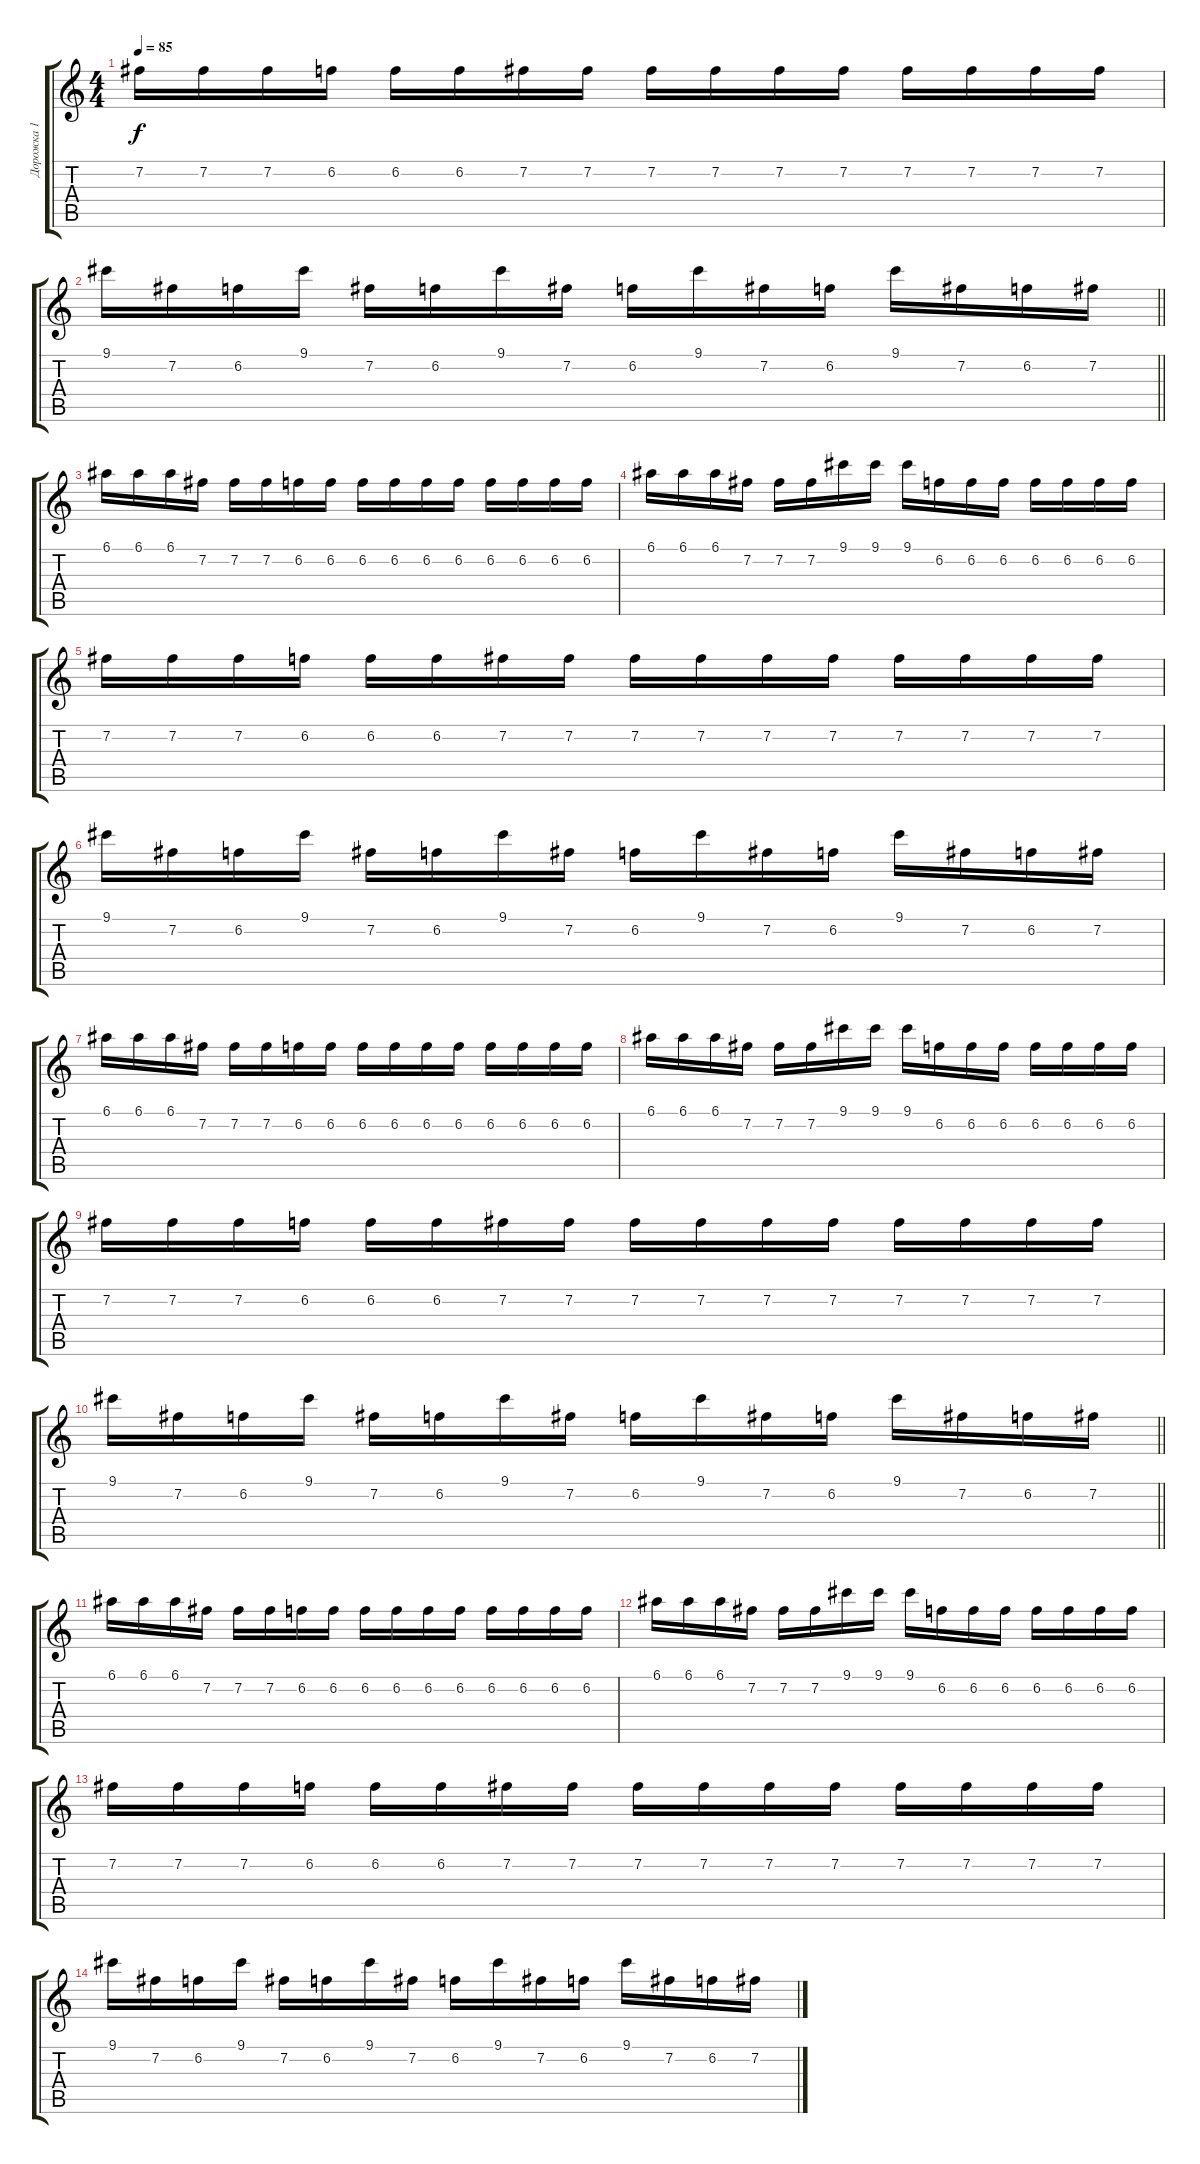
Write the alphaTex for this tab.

\track ("Дорожка 1" "Дорожка 1") {instrument electricguitarjazz}
\staff {score tabs}
\tuning (E4 B3 G3 D3 A2 E2) {hide}
\ts (4 4)
\tempo 85
\clef g2
\ks c
7.2.16{dy f} 7.2.16 7.2.16 6.2.16 6.2.16 6.2.16 7.2.16 7.2.16 7.2.16 7.2.16 7.2.16 7.2.16 7.2.16 7.2.16 7.2.16 7.2.16 |
\barLineRight lightlight
9.1.16 7.2.16 6.2.16 9.1.16 7.2.16 6.2.16 9.1.16 7.2.16 6.2.16 9.1.16 7.2.16 6.2.16 9.1.16 7.2.16 6.2.16 7.2.16 |
6.1.16 6.1.16 6.1.16 7.2.16 7.2.16 7.2.16 6.2.16 6.2.16 6.2.16 6.2.16 6.2.16 6.2.16 6.2.16 6.2.16 6.2.16 6.2.16 |
6.1.16 6.1.16 6.1.16 7.2.16 7.2.16 7.2.16 9.1.16 9.1.16 9.1.16 6.2.16 6.2.16 6.2.16 6.2.16 6.2.16 6.2.16 6.2.16 |
7.2.16 7.2.16 7.2.16 6.2.16 6.2.16 6.2.16 7.2.16 7.2.16 7.2.16 7.2.16 7.2.16 7.2.16 7.2.16 7.2.16 7.2.16 7.2.16 |
9.1.16 7.2.16 6.2.16 9.1.16 7.2.16 6.2.16 9.1.16 7.2.16 6.2.16 9.1.16 7.2.16 6.2.16 9.1.16 7.2.16 6.2.16 7.2.16 |
6.1.16 6.1.16 6.1.16 7.2.16 7.2.16 7.2.16 6.2.16 6.2.16 6.2.16 6.2.16 6.2.16 6.2.16 6.2.16 6.2.16 6.2.16 6.2.16 |
6.1.16 6.1.16 6.1.16 7.2.16 7.2.16 7.2.16 9.1.16 9.1.16 9.1.16 6.2.16 6.2.16 6.2.16 6.2.16 6.2.16 6.2.16 6.2.16 |
7.2.16 7.2.16 7.2.16 6.2.16 6.2.16 6.2.16 7.2.16 7.2.16 7.2.16 7.2.16 7.2.16 7.2.16 7.2.16 7.2.16 7.2.16 7.2.16 |
\barLineRight lightlight
9.1.16 7.2.16 6.2.16 9.1.16 7.2.16 6.2.16 9.1.16 7.2.16 6.2.16 9.1.16 7.2.16 6.2.16 9.1.16 7.2.16 6.2.16 7.2.16 |
6.1.16 6.1.16 6.1.16 7.2.16 7.2.16 7.2.16 6.2.16 6.2.16 6.2.16 6.2.16 6.2.16 6.2.16 6.2.16 6.2.16 6.2.16 6.2.16 |
6.1.16 6.1.16 6.1.16 7.2.16 7.2.16 7.2.16 9.1.16 9.1.16 9.1.16 6.2.16 6.2.16 6.2.16 6.2.16 6.2.16 6.2.16 6.2.16 |
7.2.16 7.2.16 7.2.16 6.2.16 6.2.16 6.2.16 7.2.16 7.2.16 7.2.16 7.2.16 7.2.16 7.2.16 7.2.16 7.2.16 7.2.16 7.2.16 |
9.1.16 7.2.16 6.2.16 9.1.16 7.2.16 6.2.16 9.1.16 7.2.16 6.2.16 9.1.16 7.2.16 6.2.16 9.1.16 7.2.16 6.2.16 7.2.16
